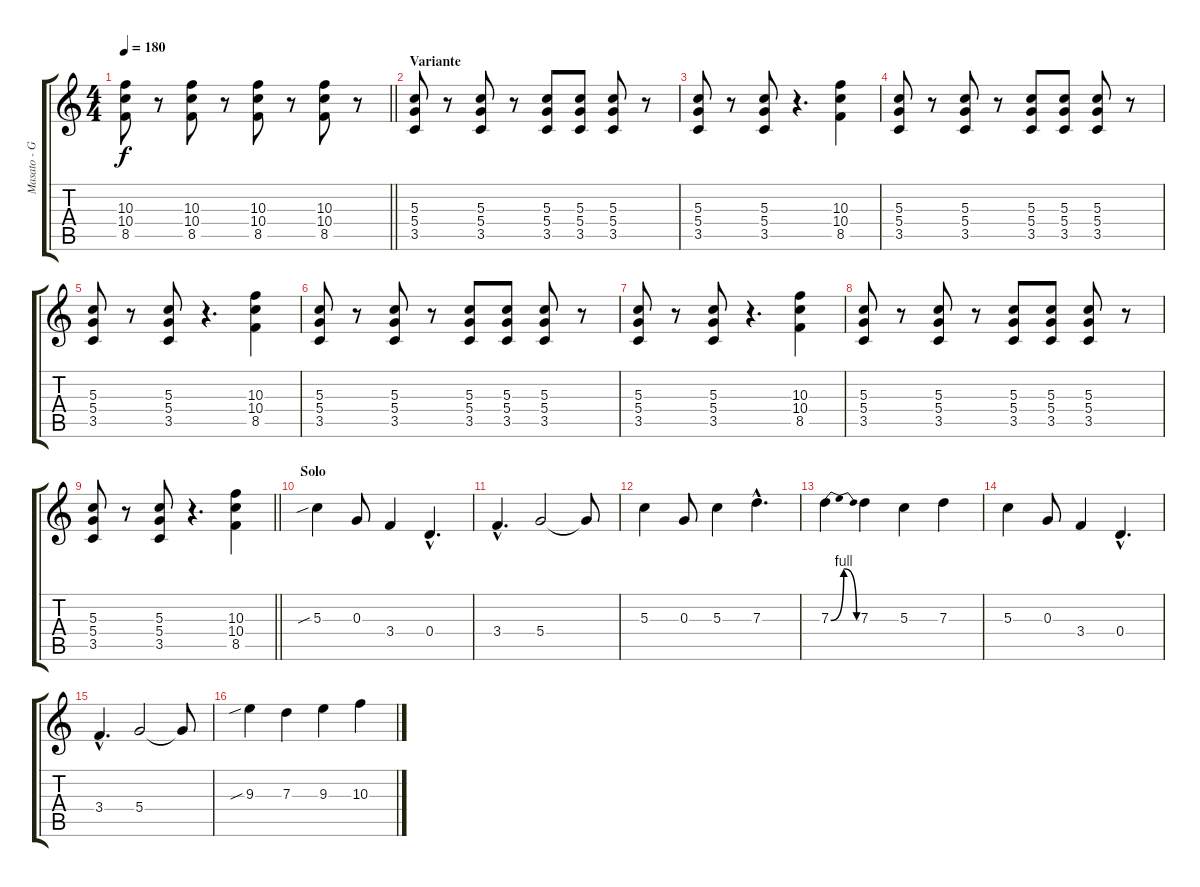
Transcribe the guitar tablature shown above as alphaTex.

\track ("Masato - Guitare 1" "Masato - G") {instrument distortionguitar}
\staff {score tabs}
\tuning (E4 B3 G3 D3 A2 D2) {hide}
\ts (4 4)
\tempo 180
\clef g2
\barLineRight lightlight
\ks c
(10.3 10.4 8.5).8{dy f} r.8 (10.3 10.4 8.5).8 r.8 (10.3 10.4 8.5).8 r.8 (10.3 10.4 8.5).8 r.8 |
\section ("" "Variante")
(5.3 5.4 3.5).8 r.8 (5.3 5.4 3.5).8 r.8 (5.3 5.4 3.5).8 (5.3 5.4 3.5).8 (5.3 5.4 3.5).8 r.8 |
(5.3 5.4 3.5).8 r.8 (5.3 5.4 3.5).8 r.4{d} (10.3 10.4 8.5).4 |
(5.3 5.4 3.5).8 r.8 (5.3 5.4 3.5).8 r.8 (5.3 5.4 3.5).8 (5.3 5.4 3.5).8 (5.3 5.4 3.5).8 r.8 |
(5.3 5.4 3.5).8 r.8 (5.3 5.4 3.5).8 r.4{d} (10.3 10.4 8.5).4 |
(5.3 5.4 3.5).8 r.8 (5.3 5.4 3.5).8 r.8 (5.3 5.4 3.5).8 (5.3 5.4 3.5).8 (5.3 5.4 3.5).8 r.8 |
(5.3 5.4 3.5).8 r.8 (5.3 5.4 3.5).8 r.4{d} (10.3 10.4 8.5).4 |
(5.3 5.4 3.5).8 r.8 (5.3 5.4 3.5).8 r.8 (5.3 5.4 3.5).8 (5.3 5.4 3.5).8 (5.3 5.4 3.5).8 r.8 |
\barLineRight lightlight
(5.3 5.4 3.5).8 r.8 (5.3 5.4 3.5).8 r.4{d} (10.3 10.4 8.5).4 |
\section ("" "Solo")
5.3{sib}.4 0.3.8 3.4.4 0.4{hac}.4{d} |
3.4{hac}.4{d} 5.4.2 5.4{t}.8 |
5.3.4 0.3.8 5.3.4 7.3{hac}.4{d} |
7.3{be (bendrelease 0 0 15 4 45 4 60 0)}.4 7.3.4 5.3.4 7.3.4 |
5.3.4 0.3.8 3.4.4 0.4{hac}.4{d} |
3.4{hac}.4{d} 5.4.2 5.4{t}.8 |
9.3{sib}.4 7.3.4 9.3.4 10.3.4
